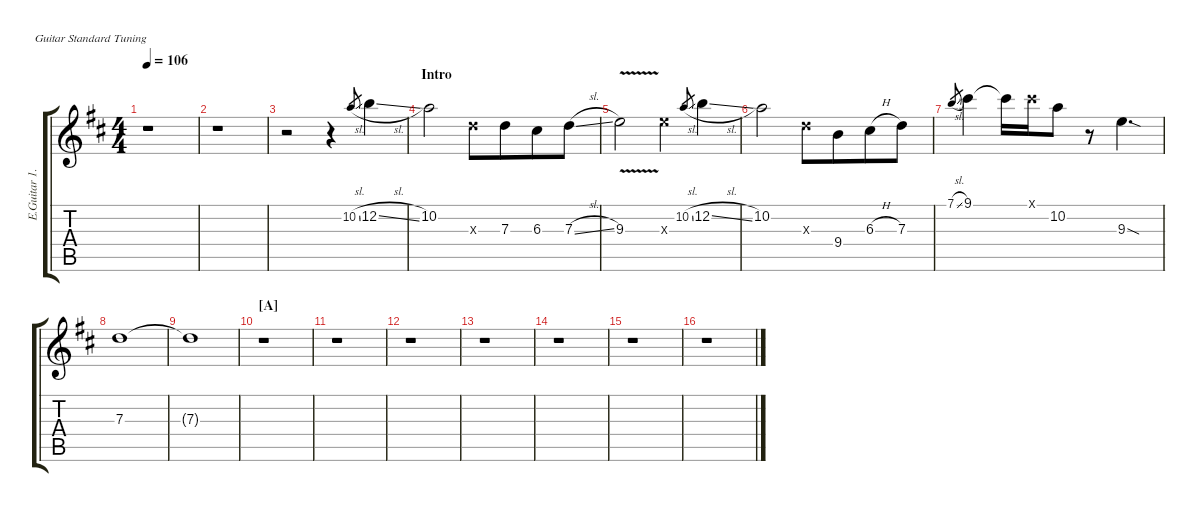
\defaultSystemsLayout 4
\hideDynamics
\track ("E.Guitar 1." "E.Guitar 1.") {defaultSystemsLayout 4 instrument overdrivenguitar}
\staff {score tabs}
\tuning (E4 B3 G3 D3 A2 E2)
\ts (4 4)
\tempo 106
\clef g2
\ks d
r.1{dy mf instrument overdrivenguitar beam Down} |
r.1{beam Down} |
r.2{beam Down} r.4{beam Down} 10.2{sl acc forcenatural}.8{gr beam Up} 12.2{sl acc forcenatural}.4{beam Down} |
\section ("" "Intro")
10.2{acc forcenatural}.2{beam Down} 7.3{x acc forcenatural}.8{beam Down} 7.3{acc forcenatural}.8{beam Down beam merge} 6.3{acc #}.8{beam Down} 7.3{sl acc forcenatural}.8{beam Down} |
9.3{v acc forcenatural}.2{beam Down} 9.3{x acc forcenatural}.4{beam Down} 10.2{sl acc forcenatural}.8{gr beam Up} 12.2{sl acc forcenatural}.4{beam Down} |
10.2{acc forcenatural}.2{beam Down} 7.3{x acc forcenatural}.8{beam Down} 9.4{acc forcenatural}.8{beam Down beam merge} 6.3{h acc #}.8{beam Down} 7.3{acc forcenatural}.8{beam Down} |
7.1{sl acc forcenatural}.8{gr beam Up} 9.1{acc #}.4{beam Down} 9.1{t acc #}.16{beam Down} 9.1{x acc #}.16{beam Down} 10.2{acc forcenatural}.8{beam Down} r.8{beam Down} 9.3{sod acc forcenatural}.4{d beam Down} |
7.3{acc forcenatural}.1{beam Down} |
7.3{t acc forcenatural}.1{beam Down} |
\section ("A" "")
r.1{beam Down} |
r.1{beam Down} |
r.1{beam Down} |
r.1{beam Down} |
r.1{beam Down} |
r.1{beam Down} |
r.1{beam Down}
